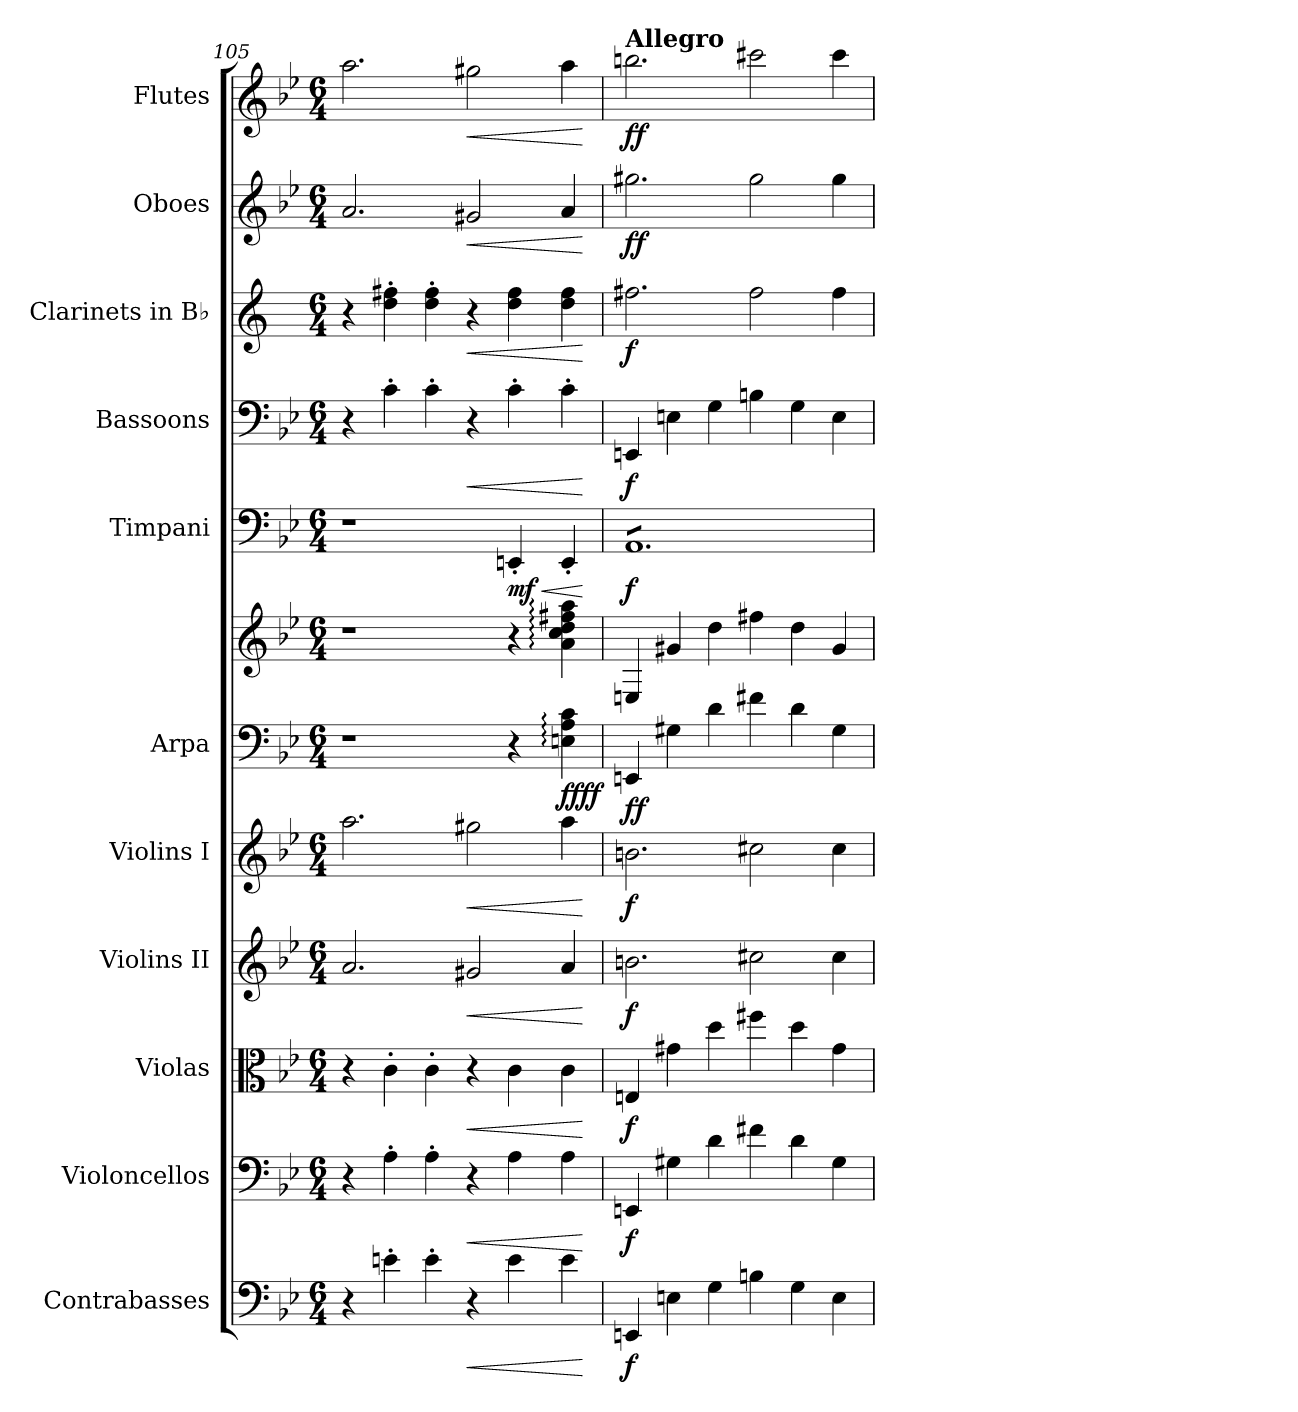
**kern	**dynam	**kern	**dynam	**kern	**dynam	**kern	**dynam	**kern	**dynam	**kern	**kern	**dynam	**kern	**dynam	**kern	**dynam	**kern	**dynam	**kern	**dynam	**kern	**dynam
*part11	*part11	*part10	*part10	*part9	*part9	*part8	*part8	*part7	*part7	*part6	*part6	*part6	*part5	*part5	*part4	*part4	*part3	*part3	*part2	*part2	*part1	*part1
*staff12	*staff12	*staff11	*staff11	*staff10	*staff10	*staff9	*staff9	*staff8	*staff8	*staff7	*staff6	*staff6/7	*staff5	*staff5	*staff4	*staff4	*staff3	*staff3	*staff2	*staff2	*staff1	*staff1
*I"Contrabasses	*	*I"Violoncellos	*	*I"Violas	*	*I"Violins II	*	*I"Violins I	*	*I"Arpa	*	*	*I"Timpani	*	*I"Bassoons	*	*I"Clarinets in B♭	*	*I"Oboes	*	*I"Flutes	*
*I'Cb.	*	*I'Vc.	*	*I'Vla.	*	*I'Vln. II	*	*I'Vln. I	*	*I'Arp.	*	*	*I'Timp.	*	*I'Bsn.	*	*	*	*I'Ob.	*	*I'Fl.	*
*clefF4	*	*clefF4	*	*clefC3	*	*clefG2	*	*clefG2	*	*clefF4	*clefG2	*	*clefF4	*	*clefF4	*	*clefG2	*	*clefG2	*	*clefG2	*
*ITrd7c12	*	*	*	*	*	*	*	*	*	*	*	*	*	*	*	*	*ITrd1c2	*	*	*	*	*
*k[b-e-]	*	*k[b-e-]	*	*k[b-e-]	*	*k[b-e-]	*	*k[b-e-]	*	*k[b-e-]	*k[b-e-]	*	*k[b-e-]	*	*k[b-e-]	*	*k[b-e-]	*	*k[b-e-]	*	*k[b-e-]	*
*M6/4	*	*M6/4	*	*M6/4	*	*M6/4	*	*M6/4	*	*M6/4	*M6/4	*	*M6/4	*	*M6/4	*	*M6/4	*	*M6/4	*	*M6/4	*
=105	=105	=105	=105	=105	=105	=105	=105	=105	=105	=105	=105	=105	=105	=105	=105	=105	=105	=105	=105	=105	=105	=105
4r	.	4r	.	4r	.	2.a/	.	2.aa\	.	1r	1r	.	1r	.	4r	.	4r	.	2.a/	.	2.aa\	.
4En'\	.	4A'\	.	4c'\	.	.	.	.	.	.	.	.	.	.	4c'\	.	4cc\' 4een\'	.	.	.	.	.
4E'\	.	4A'\	.	4c'\	.	.	.	.	.	.	.	.	.	.	4c'\	.	4cc\' 4ee\'	.	.	.	.	.
!	!LO:HP:b	!	!LO:HP:b	!	!LO:HP:b	!	!LO:HP:b	!	!LO:HP:b	!	!	!	!	!	!	!LO:HP:b	!	!LO:HP:b	!	!LO:HP:b	!	!LO:HP:b
4r	<	4r	<	4r	<	2g#X/	<	2gg#X\	<	.	.	.	.	.	4r	<	4r	<	2g#X/	<	2gg#X\	<
!	!	!	!	!	!	!	!	!	!	!	!	!	!	!LO:HP:b	!	!	!	!	!	!	!	!
!	!	!	!	!	!	!	!	!	!	!	!	!	!	!LO:DY:n=1:b	!	!	!	!	!	!	!	!
4E\	.	4A\	.	4c\	.	.	.	.	.	4r	4r	.	4EEn'/	< mf	4c'\	.	4cc\ 4ee\	.	.	.	.	.
!	!	!	!	!	!	!	!	!	!	!	!	!LO:DY:b=2	!	!	!	!	!	!	!	!	!	!
!	!	!	!	!	!	!	!	!	!	!	!	!LO:DY:n=1:b	!	!	!	!	!	!	!	!	!	!
4E\	.	4A\	.	4c\	.	4a/	.	4aa\	.	4En\: 4A\: 4c\:	4a\: 4cc\: 4dd\: 4ff#X\: 4aa\:	ff ff	4EE'/	.	4c'\	.	4cc\ 4ee\	.	4a/	.	4aa\	.
.	[	.	[	.	[	.	[	.	[	.	.	.	.	[	.	[	.	[	.	[	.	[
=106	=106	=106	=106	=106	=106	=106	=106	=106	=106	=106	=106	=106	=106	=106	=106	=106	=106	=106	=106	=106	=106	=106
!	!	!	!	!	!	!	!	!	!	!	!	!	!	!	!	!	!	!	!	!	!LO:TX:a:B:t=Allegro	!
!	!LO:DY:b	!	!LO:DY:b	!	!LO:DY:b	!	!LO:DY:b	!	!LO:DY:b	!	!	!LO:DY:b=2	!	!	!	!	!	!	!	!	!	!
!	!	!	!	!	!	!	!	!	!	!	!	!LO:DY:n=1:b	!	!LO:DY:b	!	!LO:DY:b	!	!LO:DY:b	!	!LO:DY:b	!	!LO:DY:b
*	*	*	*	*	*	*	*	*	*	*	*	*	*tremolo	*	*	*	*	*	*	*	*	*
4EEEn/	f	4EEn/	f	4En/	f	2.bn\	f	2.bn\	f	4EEn/	4En/	f f	8AAL	f	4EEn/	f	2.een\	f	2.gg#X\	ff	2.bbn\	ff
.	.	.	.	.	.	.	.	.	.	.	.	.	8AA	.	.	.	.	.	.	.	.	.
4EEn\	.	4G#X\	.	4g#X\	.	.	.	.	.	4G#X\	4g#X/	.	8AA	.	4En\	.	.	.	.	.	.	.
.	.	.	.	.	.	.	.	.	.	.	.	.	8AA	.	.	.	.	.	.	.	.	.
4GG\	.	4d\	.	4dd\	.	.	.	.	.	4d\	4dd\	.	8AA	.	4G\	.	.	.	.	.	.	.
.	.	.	.	.	.	.	.	.	.	.	.	.	8AA	.	.	.	.	.	.	.	.	.
4BBn\	.	4f#X\	.	4ff#X\	.	2cc#X\	.	2cc#X\	.	4f#X\	4ff#X\	.	8AA	.	4Bn\	.	2ee\	.	2gg#\	.	2ccc#X\	.
.	.	.	.	.	.	.	.	.	.	.	.	.	8AA	.	.	.	.	.	.	.	.	.
4GG\	.	4d\	.	4dd\	.	.	.	.	.	4d\	4dd\	.	8AA	.	4G\	.	.	.	.	.	.	.
.	.	.	.	.	.	.	.	.	.	.	.	.	8AA	.	.	.	.	.	.	.	.	.
4EE\	.	4G#\	.	4g#\	.	4cc#\	.	4cc#\	.	4G#\	4g#/	.	8AA	.	4E\	.	4ee\	.	4gg#\	.	4ccc#\	.
.	.	.	.	.	.	.	.	.	.	.	.	.	8AAJ	.	.	.	.	.	.	.	.	.
*	*	*	*	*	*	*	*	*	*	*	*	*	*Xtremolo	*	*	*	*	*	*	*	*	*
=	=	=	=	=	=	=	=	=	=	=	=	=	=	=	=	=	=	=	=	=	=	=
*-	*-	*-	*-	*-	*-	*-	*-	*-	*-	*-	*-	*-	*-	*-	*-	*-	*-	*-	*-	*-	*-	*-
